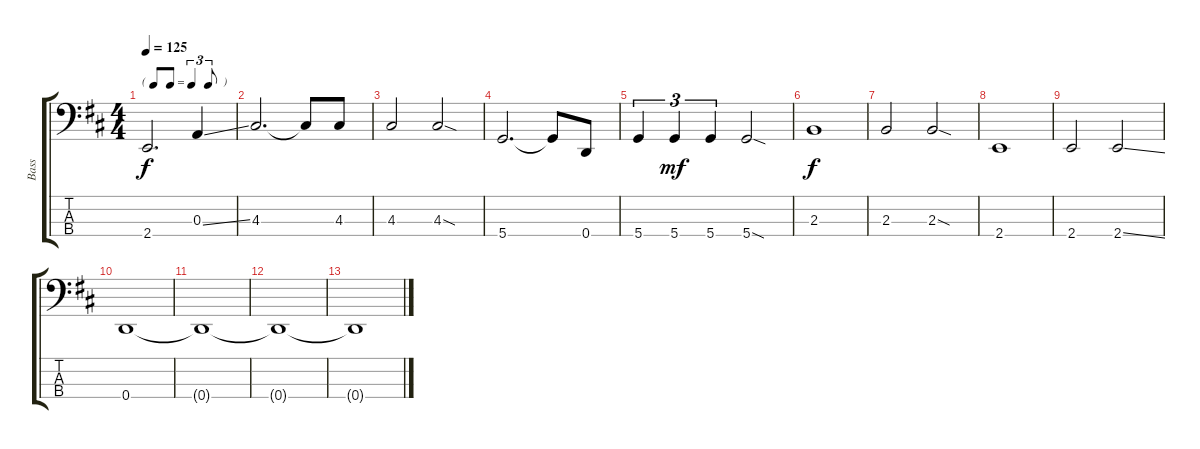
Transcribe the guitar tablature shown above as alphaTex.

\track ("Bass" "Bass") {instrument fretlessbass}
\staff {score tabs}
\tuning (G2 D2 A1 D1) {hide}
\ts (4 4)
\tf triplet8th
\tempo 125
\clef f4
\ks d
2.4.2{d dy f} 0.3{ss}.4 |
4.3.2{d} 4.3{t}.8 4.3.8 |
4.3.2 4.3{sod}.2 |
5.4.2{d} 5.4{t}.8 0.4.8 |
5.4.4{tu (3 2)} 5.4.4{tu (3 2) dy mf} 5.4.4{tu (3 2)} 5.4{sod}.2 |
2.3.1{dy f} |
2.3.2 2.3{sod}.2 |
2.4.1 |
2.4.2 2.4{ss}.2 |
0.4.1 |
0.4{t}.1 |
0.4{t}.1 |
0.4{t}.1
